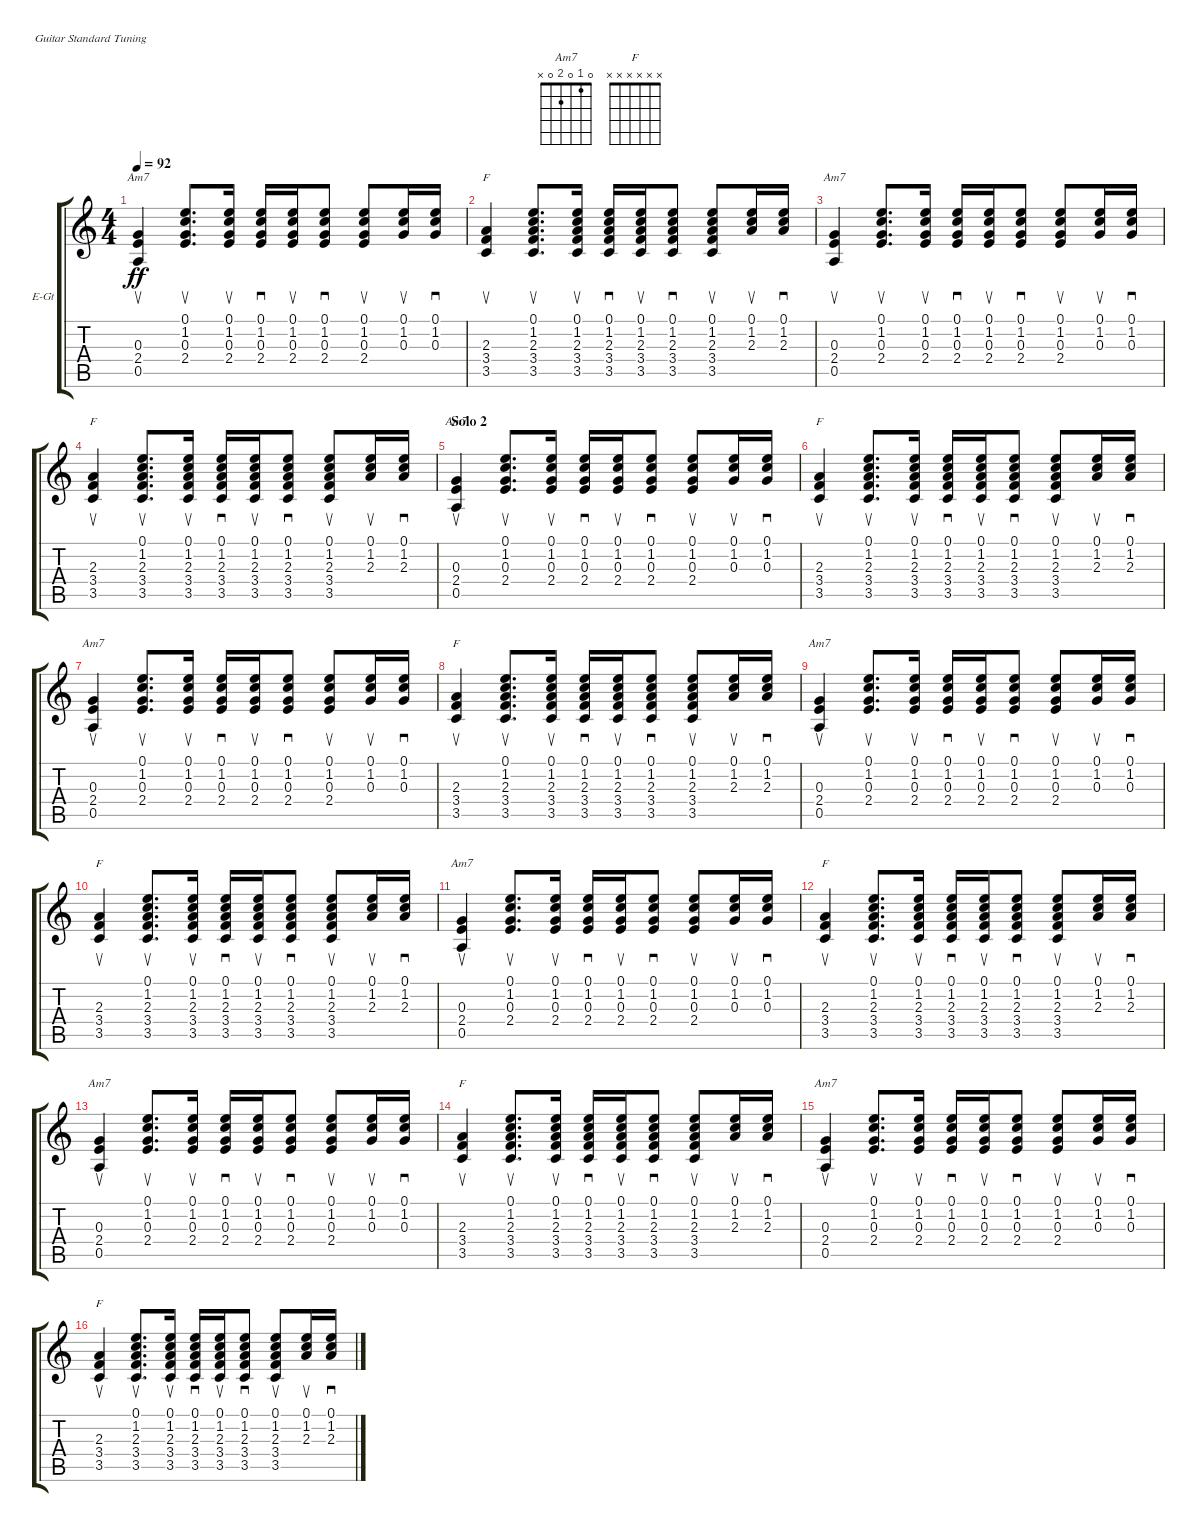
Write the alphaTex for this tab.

\defaultSystemsLayout 4
\bracketExtendMode groupsimilarinstruments
\firstSystemTrackNameOrientation horizontal
\otherSystemsTrackNameOrientation horizontal
\track ("Rhythm Guitar" "E-Gt") {instrument overdrivenguitar}
\staff {score tabs}
\tuning (E4 B3 G3 D3 A2 E2)
\chord ("Am7" 0 1 0 2 0 x)
\chord ("F" x x x x x x)
\ts (4 4)
\tempo 92
\clef g2
\scale
0.333333
\ks c
(0.3 2.4 0.5).4{su ch "Am7" dy ff} (0.1 1.2 0.3 2.4).8{d su} (0.1 1.2 0.3 2.4).16{su} (0.1 1.2 0.3 2.4).16{sd} (0.1 1.2 0.3 2.4).16{su} (0.1 1.2 0.3 2.4).8{sd} (0.1 1.2 0.3 2.4).8{su} (0.3 1.2 0.1).16{su} (1.2 0.3 0.1).16{sd} |
\scale
0.333333 (2.3 3.4 3.5).4{su ch "F"} (1.2 2.3 3.4 3.5 0.1).8{d su} (1.2 2.3 3.4 3.5 0.1).16{su} (1.2 2.3 3.4 3.5 0.1).16{sd} (1.2 2.3 3.4 3.5 0.1).16{su} (1.2 2.3 3.4 3.5 0.1).8{sd} (1.2 2.3 3.4 3.5 0.1).8{su} (1.2 2.3 0.1).16{su} (1.2 2.3 0.1).16{sd} |
\scale
0.333333 (0.3 2.4 0.5).4{su ch "Am7"} (0.1 1.2 0.3 2.4).8{d su} (0.1 1.2 0.3 2.4).16{su} (0.1 1.2 0.3 2.4).16{sd} (0.1 1.2 0.3 2.4).16{su} (0.1 1.2 0.3 2.4).8{sd} (0.1 1.2 0.3 2.4).8{su} (0.3 1.2 0.1).16{su} (1.2 0.3 0.1).16{sd} |
\scale
0.333333 (2.3 3.4 3.5).4{su ch "F"} (1.2 2.3 3.4 3.5 0.1).8{d su} (1.2 2.3 3.4 3.5 0.1).16{su} (1.2 2.3 3.4 3.5 0.1).16{sd} (1.2 2.3 3.4 3.5 0.1).16{su} (1.2 2.3 3.4 3.5 0.1).8{sd} (1.2 2.3 3.4 3.5 0.1).8{su} (1.2 2.3 0.1).16{su} (1.2 2.3 0.1).16{sd} |
\section ("" "Solo 2")
\tempo (92 hide)
\scale
0.333333 (0.3 2.4 0.5).4{su ch "Am7"} (0.1 1.2 0.3 2.4).8{d su} (0.1 1.2 0.3 2.4).16{su} (0.1 1.2 0.3 2.4).16{sd} (0.1 1.2 0.3 2.4).16{su} (0.1 1.2 0.3 2.4).8{sd} (0.1 1.2 0.3 2.4).8{su} (0.3 1.2 0.1).16{su} (1.2 0.3 0.1).16{sd} |
\scale
0.333333 (2.3 3.4 3.5).4{su ch "F"} (1.2 2.3 3.4 3.5 0.1).8{d su} (1.2 2.3 3.4 3.5 0.1).16{su} (1.2 2.3 3.4 3.5 0.1).16{sd} (1.2 2.3 3.4 3.5 0.1).16{su} (1.2 2.3 3.4 3.5 0.1).8{sd} (1.2 2.3 3.4 3.5 0.1).8{su} (1.2 2.3 0.1).16{su} (1.2 2.3 0.1).16{sd} |
\scale
0.333333 (0.3 2.4 0.5).4{su ch "Am7"} (0.1 1.2 0.3 2.4).8{d su} (0.1 1.2 0.3 2.4).16{su} (0.1 1.2 0.3 2.4).16{sd} (0.1 1.2 0.3 2.4).16{su} (0.1 1.2 0.3 2.4).8{sd} (0.1 1.2 0.3 2.4).8{su} (0.3 1.2 0.1).16{su} (1.2 0.3 0.1).16{sd} |
\scale
0.333333 (2.3 3.4 3.5).4{su ch "F"} (1.2 2.3 3.4 3.5 0.1).8{d su} (1.2 2.3 3.4 3.5 0.1).16{su} (1.2 2.3 3.4 3.5 0.1).16{sd} (1.2 2.3 3.4 3.5 0.1).16{su} (1.2 2.3 3.4 3.5 0.1).8{sd} (1.2 2.3 3.4 3.5 0.1).8{su} (1.2 2.3 0.1).16{su} (1.2 2.3 0.1).16{sd} |
\scale
0.333333 (0.3 2.4 0.5).4{su ch "Am7"} (0.1 1.2 0.3 2.4).8{d su} (0.1 1.2 0.3 2.4).16{su} (0.1 1.2 0.3 2.4).16{sd} (0.1 1.2 0.3 2.4).16{su} (0.1 1.2 0.3 2.4).8{sd} (0.1 1.2 0.3 2.4).8{su} (0.3 1.2 0.1).16{su} (1.2 0.3 0.1).16{sd} |
\scale
0.333333 (2.3 3.4 3.5).4{su ch "F"} (1.2 2.3 3.4 3.5 0.1).8{d su} (1.2 2.3 3.4 3.5 0.1).16{su} (1.2 2.3 3.4 3.5 0.1).16{sd} (1.2 2.3 3.4 3.5 0.1).16{su} (1.2 2.3 3.4 3.5 0.1).8{sd} (1.2 2.3 3.4 3.5 0.1).8{su} (1.2 2.3 0.1).16{su} (1.2 2.3 0.1).16{sd} |
\scale
0.333333 (0.3 2.4 0.5).4{su ch "Am7"} (0.1 1.2 0.3 2.4).8{d su} (0.1 1.2 0.3 2.4).16{su} (0.1 1.2 0.3 2.4).16{sd} (0.1 1.2 0.3 2.4).16{su} (0.1 1.2 0.3 2.4).8{sd} (0.1 1.2 0.3 2.4).8{su} (0.3 1.2 0.1).16{su} (1.2 0.3 0.1).16{sd} |
\scale
0.333333 (2.3 3.4 3.5).4{su ch "F"} (1.2 2.3 3.4 3.5 0.1).8{d su} (1.2 2.3 3.4 3.5 0.1).16{su} (1.2 2.3 3.4 3.5 0.1).16{sd} (1.2 2.3 3.4 3.5 0.1).16{su} (1.2 2.3 3.4 3.5 0.1).8{sd} (1.2 2.3 3.4 3.5 0.1).8{su} (1.2 2.3 0.1).16{su} (1.2 2.3 0.1).16{sd} |
\scale
0.333333 (0.3 2.4 0.5).4{su ch "Am7"} (0.1 1.2 0.3 2.4).8{d su} (0.1 1.2 0.3 2.4).16{su} (0.1 1.2 0.3 2.4).16{sd} (0.1 1.2 0.3 2.4).16{su} (0.1 1.2 0.3 2.4).8{sd} (0.1 1.2 0.3 2.4).8{su} (0.3 1.2 0.1).16{su} (1.2 0.3 0.1).16{sd} |
\scale
0.333333 (2.3 3.4 3.5).4{su ch "F"} (1.2 2.3 3.4 3.5 0.1).8{d su} (1.2 2.3 3.4 3.5 0.1).16{su} (1.2 2.3 3.4 3.5 0.1).16{sd} (1.2 2.3 3.4 3.5 0.1).16{su} (1.2 2.3 3.4 3.5 0.1).8{sd} (1.2 2.3 3.4 3.5 0.1).8{su} (1.2 2.3 0.1).16{su} (1.2 2.3 0.1).16{sd} |
\scale
0.333333 (0.3 2.4 0.5).4{su ch "Am7"} (0.1 1.2 0.3 2.4).8{d su} (0.1 1.2 0.3 2.4).16{su} (0.1 1.2 0.3 2.4).16{sd} (0.1 1.2 0.3 2.4).16{su} (0.1 1.2 0.3 2.4).8{sd} (0.1 1.2 0.3 2.4).8{su} (0.3 1.2 0.1).16{su} (1.2 0.3 0.1).16{sd} |
\scale
0.333333 (2.3 3.4 3.5).4{su ch "F"} (1.2 2.3 3.4 3.5 0.1).8{d su} (1.2 2.3 3.4 3.5 0.1).16{su} (1.2 2.3 3.4 3.5 0.1).16{sd} (1.2 2.3 3.4 3.5 0.1).16{su} (1.2 2.3 3.4 3.5 0.1).8{sd} (1.2 2.3 3.4 3.5 0.1).8{su} (1.2 2.3 0.1).16{su} (1.2 2.3 0.1).16{sd}
